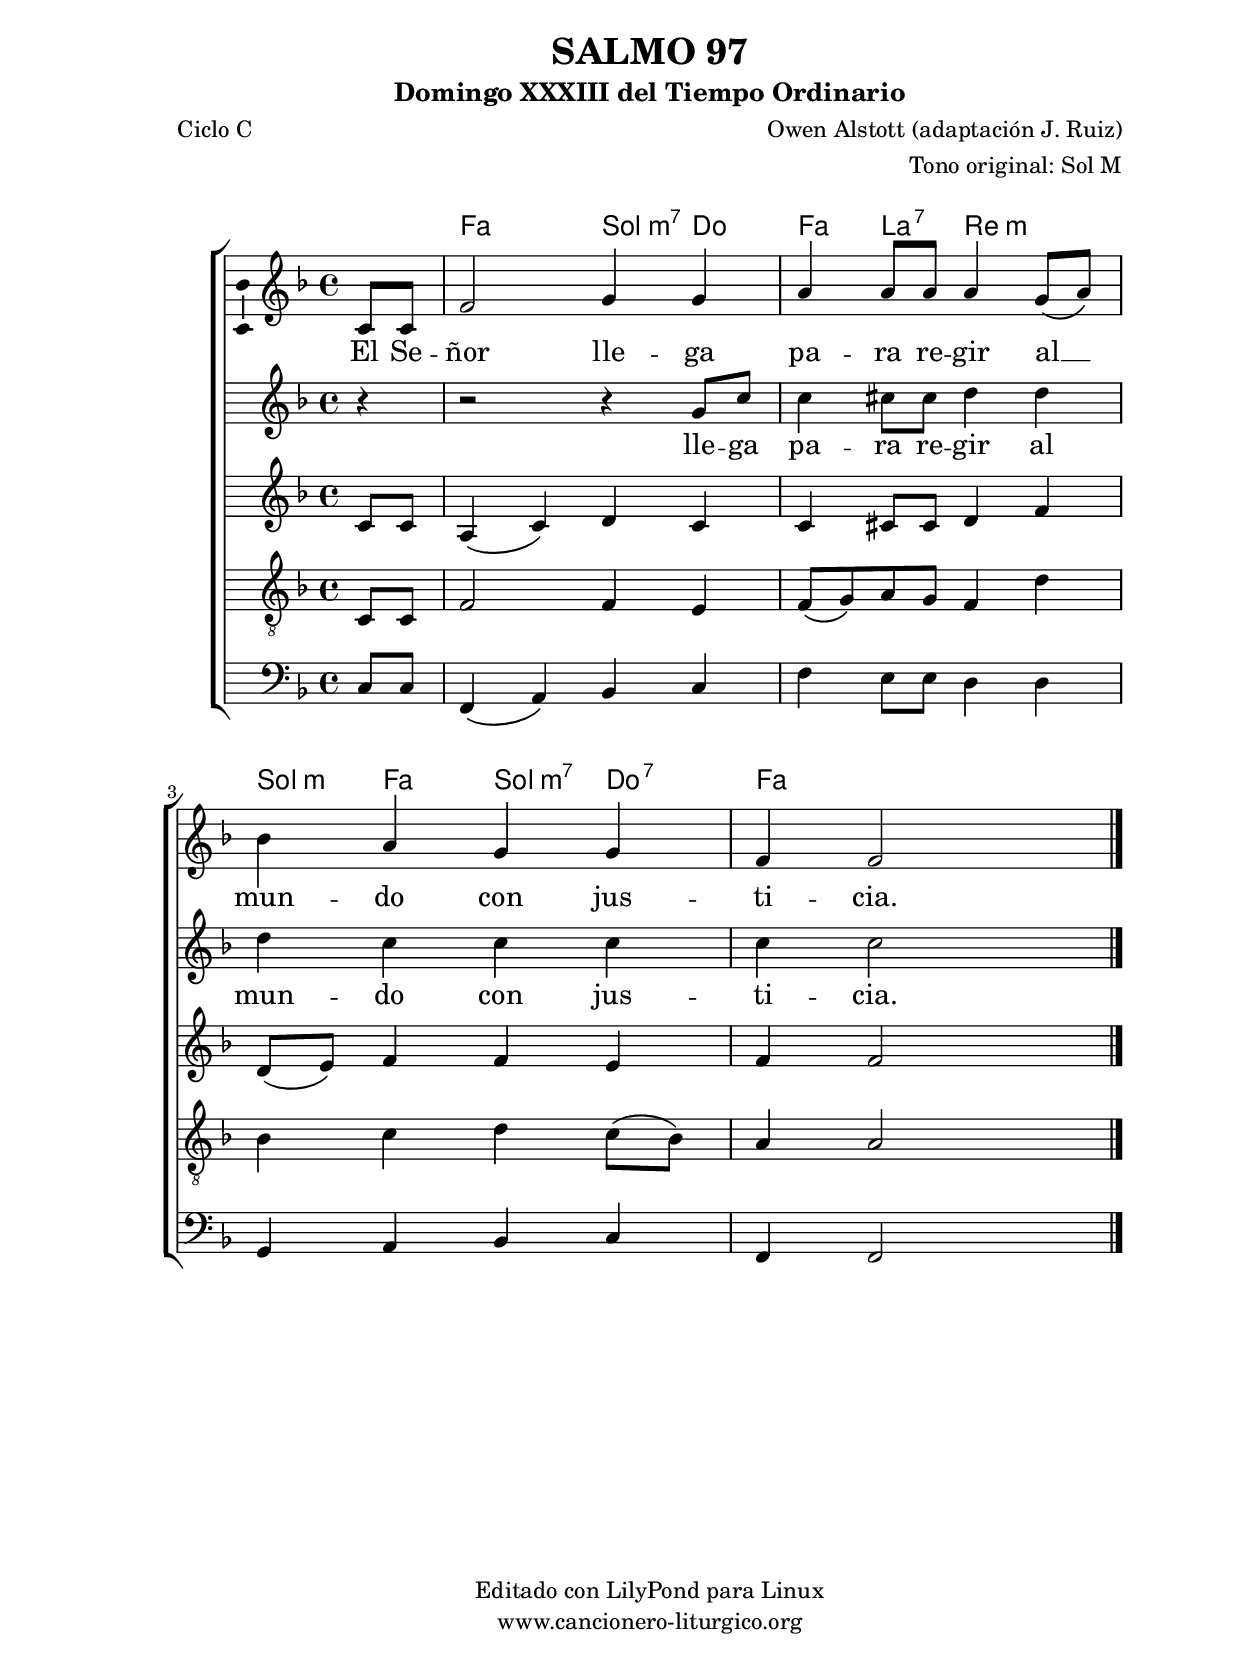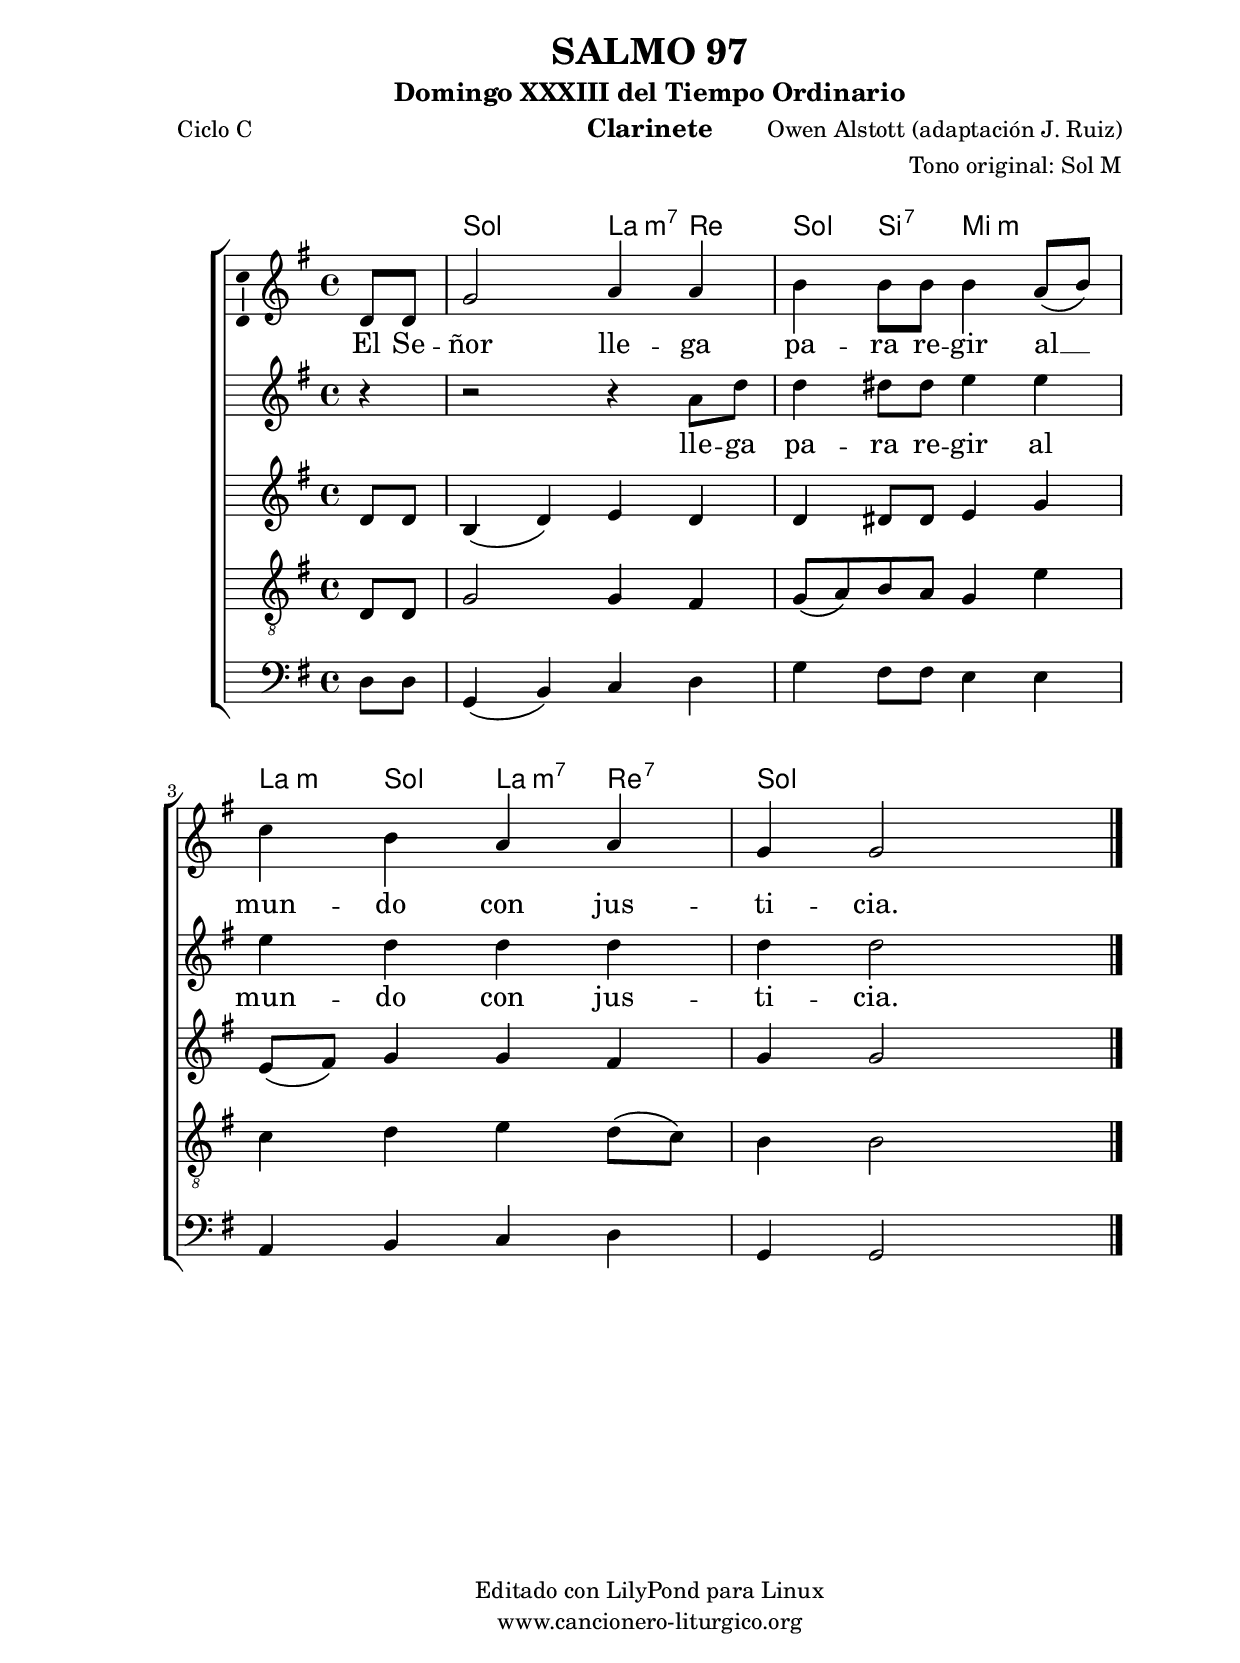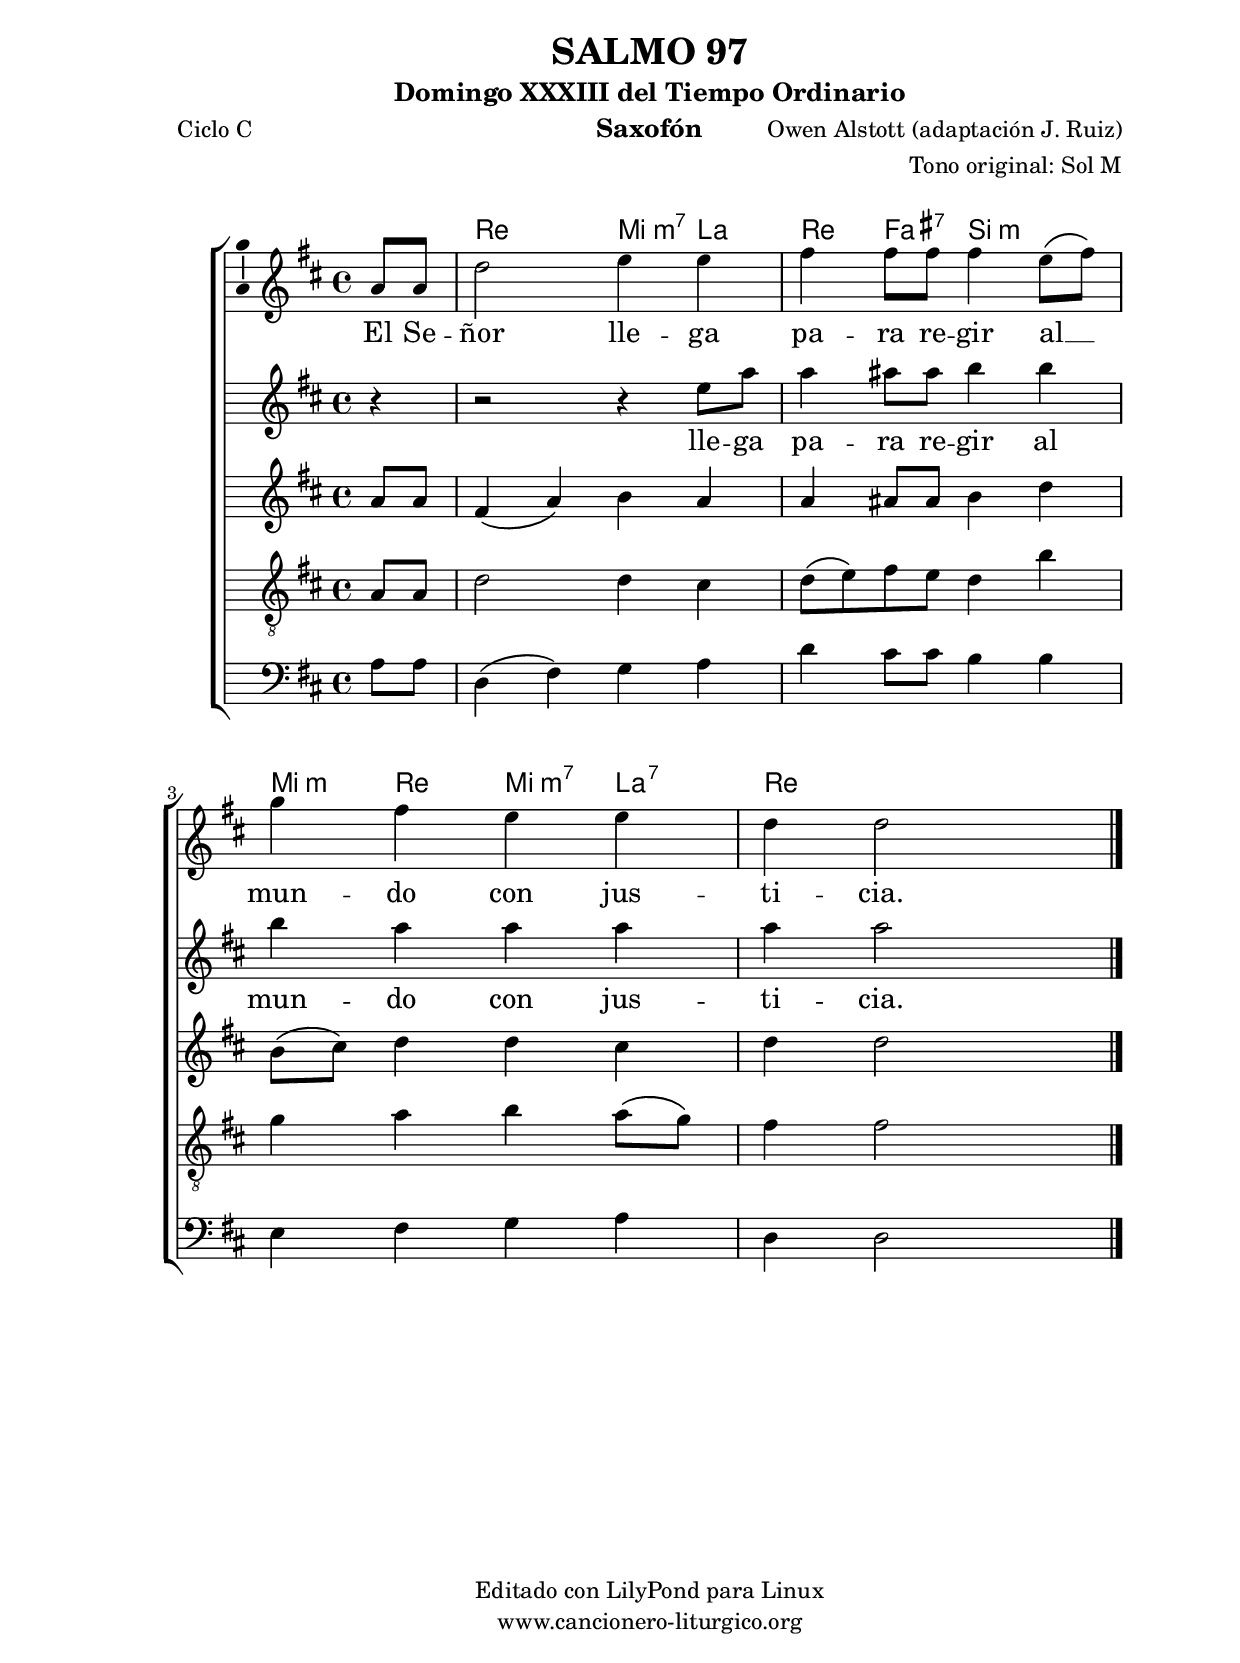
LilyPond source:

%
%para convertir .midi en .wav:
%timidity filename.midi -Ow -o finename.wav
%
%
%Para convertir de .wav a .mp3:
%lame -h -m j filename.wav
%
%
%para escuchar el midi:
%timidity nombrefichero.midi
%


%versión de lilypond para la que se ha escrito esta partitura:
\version "2.16.0"

	%Tamaño papel
	#(set-default-paper-size "a4")
	%Tamaño partitura
	#(set-global-staff-size 20)
	%No responde al pulsar sobre una nota
	#(ly:set-option 'point-and-click #f)

%parámetros del encabezamiento:
\header {
	title = "SALMO 97"
	subtitle = "Domingo XXXIII del Tiempo Ordinario"
	composer = "Owen Alstott (adaptación J. Ruiz)"
	poet = "Ciclo C"
	meter = ""
	arranger = "Tono original: Sol M"
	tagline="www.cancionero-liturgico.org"
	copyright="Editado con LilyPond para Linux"
	tiempo = "Ordinario"
	usos = "Salmo"
	letra = "El Señor llega para regir al mundo con justicia."
	}

%parámetros asociados al papel:
\paper  {
	oddHeaderMarkup = \markup {\fill-line { \on-the-fly #not-first-page \fromproperty #'header:title \on-the-fly #not-first-page \fromproperty #'header:composer }}
	evenHeaderMarkup = \markup {\fill-line { \fromproperty #'header:composer \fromproperty #'header:title }}
	#(set-paper-size "a4")
	print-page-number = ##f
	first-page-number = 1
	print-first-page-number = ##f
%	head-separation = 3.0 \cm
	top-margin = 2.0 \cm
	bottom-margin = 0.5\cm
%%%	bottom-margin = -1.0\cm
	left-margin = 3.0 \cm
	line-width = 16.0 \cm 
	indent = 8\mm
	interscoreline = 2.\mm
	between-system-space = 15\mm
%	para que las partituras no llenen la hoja:
	ragged-bottom = ##t
%	idem para la última hoja:
	ragged-last-bottom = ##f
%	para que las partituras llenen el ancho del papel:
	ragged-last = ##f
	after-title-space = 2.5 \cm
%page-count=1
%system-count=1

	%Flexible Vertical Spacing
%	markup-markup-spacing =
%	#'((basic-distance . 15) (minimum-distance . 15) (padding . 3))
	markup-system-spacing =
	#'((basic-distance . 15) (minimum-distance . 15) (padding . 3))
	system-system-spacing =
	#'((basic-distance . 15) (minimum-distance . 15) (padding . 3))
	score-system-spacing =
	#'((basic-distance . 15) (minimum-distance . 15) (padding . 5))
%	top-system-spacing = % header
%	#'((basic-distance . 8) (minimum-distance . 0) (padding . 3))
%	top-markup-spacing =
%	#'((basic-distance . 20) (minimum-distance . 20) (padding . 3))
	last-bottom-spacing = % footer
	#'((basic-distance . 5) (minimum-distance . 5) (padding . 3))
%	score-markup-spacing =
%	#'((basic-distance . 16) (minimum-distance . 13) (padding . 3))

	}


%parámetros que afectan a toda la partitura:
global =  {
	%clave de sol (G):
	\clef G
	%armadura:
	\transpose g f
	\key g \major
	\tempo 4=90
	\set Score.tempoHideNote = ##t
	}


acordes = {
	\italianChords
	\chordmode {
	\transpose g f
{
s4 g2 a4:m7 d g b:7 e2:m a4:m g a:m7 d:7 g1
	}
	}
}


melodia = 
	\transpose g f
{
	\relative c'{
	\time 4/4

\partial4 d8 d
g2 a4 a
b4 b8 b b4 a8 \(b\)
c4 b a a
g4 g2 s4

	\bar "|."
	}
	}


melodiadisc = 
	\transpose g f
{
	\relative c''{
	\time 4/4

\partial4 r4
r2 r4 a8 d
d4 dis8 dis e4 e
e4 d d d
d4 d2 s4

	\bar "|."
	}
	}

melodiados = 
	\transpose g f
{
	\relative c'{
	\time 4/4

\partial4 d8 d
b4 \(d\) e d
d4 dis8 dis e4 g
e8 \(fis\) g4 g fis
g4 g2 s4

	\bar "|."
	}
	}


melodiatres = 
	\transpose g f
{
	\relative c{

%clave de fa (F):
%\clef F
\clef "G_8"

	\time 4/4

\partial4 d8 d
g2 g4 fis
g8 \(a\) b a g4 e'
c4 d e d8 \(c\)
b4 b2 s4

	\bar "|."
	}
	}

melodiacuatro = 
	\transpose g f
{
	\relative c{

%clave de fa (F):
\clef F

	\time 4/4

\partial4 d8 d
g,4 \(b\) c d
g4 fis8 fis e4 e
a,4 b c d
g,4 g2 s4

	\bar "|."
	}
	}


texto = \lyricmode {
El Se -- ñor lle -- ga pa -- ra re -- gir al __ _ mun -- do con jus -- ti -- cia.
	}

textodisc = \lyricmode {
lle -- ga pa -- ra re -- gir al mun -- do con jus -- ti -- cia.
	}


acordesStaff = \context ChordNames = acordesStaff <<
	\set chordChanges = ##t
	\acordes
	>>


vozStaff = \context Voice = vozStaff
\with {\consists "Ambitus_engraver"}
<<
%	\set Staff.instrumentName = ""
%	\set Staff.shortInstrumentName = ""
%	\set Staff.midiInstrument = #"clarinet"
%	\set Staff.midiInstrument = #"cello"
%	\set Staff.midiInstrument = #"flute"
	\set Staff.midiInstrument = #"electric guitar (jazz)"
%	\set Staff.midiInstrument = #"english horn"
%	\set Staff.midiInstrument = #"violin"
%	\set Staff.midiInstrument = #"glockenspiel"
	\set Staff.midiMinimumVolume = #0.7
	\set Staff.midiMaximumVolume = #0.9
	\global
	\melodia
	>>

vozdiscStaff = \context Voice = vozdiscStaff
<<
%	\set Staff.instrumentName = "Saxofón"
%	\set Staff.shortInstrumentName = "S"
	\override Staff.StaffSymbol #'staff-space = #(magstep -0.35)
	\set Staff.midiInstrument = #"violin"
	\set Staff.midiMinimumVolume = #0.4
	\set Staff.midiMaximumVolume = #0.5
%Cambio tono para saxofón (DESDE tono de clarinete)
%El segundo comando escribe la partitura en el tono del saxofón
%El primer comando hace que el fichero midi, a pesar de lo anterior, suene en el mismo tono que el resto de la partitura
%%%%%\transposition f'
%%%%%\transpose d a,
{
	\global
	\melodiadisc
}
	>>

vozdosStaff = \context Voice = vozdosStaff
<<
%	\set Staff.instrumentName = "Clarinete 1"
%	\set Staff.shortInstrumentName = "C1"
	\override Staff.StaffSymbol #'staff-space = #(magstep -0.35)
	\set Staff.midiInstrument = #"english horn"
	\set Staff.midiMinimumVolume = #0.4
	\set Staff.midiMaximumVolume = #0.5
	\global
	\melodiados
	>>

voztresStaff = \context Voice = voztresStaff
<<
%	\set Staff.instrumentName = "Clarinete 2"
%	\set Staff.shortInstrumentName = "C2"
	\override Staff.StaffSymbol #'staff-space = #(magstep -0.35)
	\set Staff.midiInstrument = #"violin"
	\set Staff.midiMinimumVolume = #0.4
	\set Staff.midiMaximumVolume = #0.5
	\global
	\melodiatres
	>>

vozcuatroStaff = \context Voice = vozcuatroStaff
<<
%	\set Staff.instrumentName = "Bajo"
%	\set Staff.shortInstrumentName = "B"
	\override Staff.StaffSymbol #'staff-space = #(magstep -0.35)
	\set Staff.midiInstrument = #"electric bass (finger)"
	\set Staff.midiMinimumVolume = #0.9
	\set Staff.midiMaximumVolume = #0.9
	\global
	\relative c' \melodiacuatro
	>>

textoStaff = \context Lyrics = textoStaff <<
	\lyricsto vozStaff \texto
	>>

textodiscStaff = \context Lyrics = textodiscStaff <<
	\lyricsto vozdiscStaff \textodisc
	>>


\book {
	\score {
		\context ChoirStaff {
%			\override StaffGroup.SystemStartBracket #'collapse-height = #1
%			\override Score.SystemStartBar #'collapse-height = #1
			<<
			\acordesStaff
			\vozStaff
			\textoStaff
			\vozdiscStaff
			\textodiscStaff
			\vozdosStaff
			\voztresStaff
			\vozcuatroStaff
			>>
			}
		\layout {
	    		\context {
				\Lyrics
				\override LyricText #'font-size = #2
				}
	   		 \context {
				\Score
				%fontSize = #3
				\override StaffSymbol #'staff-space = #(magstep +3)
				%\override Beam #'thickness = #0.55
				%\override SpacingSpanner #'spacing-increment = #1.0
				%\override Slur #'height-limit = #1.5
				}
			}
		}
	\score {
		\unfoldRepeats
		\context ChoirStaff {
			<<
			\acordesStaff
			\vozStaff
			\vozdiscStaff
			\vozdosStaff
			\voztresStaff
			\vozcuatroStaff
			>>
			}
		\midi {
	  		\context {
	  			\Score
				tempoWholesPerMinute = #(ly:make-moment 70 4)
				}
			}
		}
	}

%Partitura para clarinete
#(define output-suffix "C")
\book {
	\header{
		instrument = "Clarinete"
		}
	\score {
		\context ChoirStaff {
%			\override StaffGroup.SystemStartBracket #'collapse-height = #1
%			\override Score.SystemStartBar #'collapse-height = #1
\transpose c d
			<<
			\acordesStaff
			\vozStaff
			\textoStaff
			\vozdiscStaff
			\textodiscStaff
			\vozdosStaff
			\voztresStaff
			\vozcuatroStaff
			>>
			}
		\layout {
	    		\context {
				\Lyrics
				\override LyricText #'font-size = #2
				}
	   		 \context {
				\Score
				%fontSize = #3
				\override StaffSymbol #'staff-space = #(magstep +3)
				%\override Beam #'thickness = #0.55
				%\override SpacingSpanner #'spacing-increment = #1.0
				%\override Slur #'height-limit = #1.5
				}
			}
		}
	}

%Partitura para saxofón
#(define output-suffix "S")
\book {
	\header{
		instrument = "Saxofón"
		}
	\score {
		\context ChoirStaff {
%			\override StaffGroup.SystemStartBracket #'collapse-height = #1
%			\override Score.SystemStartBar #'collapse-height = #1
\transpose c a
			<<
			\acordesStaff
			\vozStaff
			\textoStaff
			\vozdiscStaff
			\textodiscStaff
			\vozdosStaff
			\voztresStaff
			\vozcuatroStaff
			>>
			}
		\layout {
	    		\context {
				\Lyrics
				\override LyricText #'font-size = #2
				}
	   		 \context {
				\Score
				%fontSize = #3
				\override StaffSymbol #'staff-space = #(magstep +3)
				%\override Beam #'thickness = #0.55
				%\override SpacingSpanner #'spacing-increment = #1.0
				%\override Slur #'height-limit = #1.5
				}
			}
		}
	}

